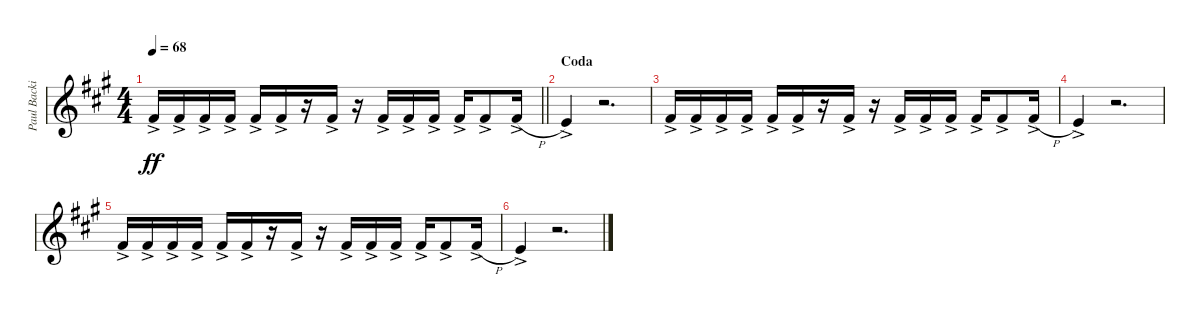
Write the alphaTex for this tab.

\track ("Paul Backing Vocals" "Paul Backi") {instrument clarinet}
\staff {score}
\tuning (E4 B3 G3 D3 A2 E2) {hide}
\ts (4 4)
\tempo 68
\clef g2
\barLineRight lightlight
\ks a
2.1{ac}.16{dy ff} 2.1{ac}.16 2.1{ac}.16 2.1{ac}.16 2.1{ac}.16 2.1{ac}.16 r.16 2.1{ac}.16 r.16 2.1{ac}.16 2.1{ac}.16 2.1{ac}.16 2.1{ac}.16 2.1{ac}.8 2.1{h ac}.16 |
\section ("" "Coda")
0.1{ac}.4 r.2{d} |
2.1{ac}.16 2.1{ac}.16 2.1{ac}.16 2.1{ac}.16 2.1{ac}.16 2.1{ac}.16 r.16 2.1{ac}.16 r.16 2.1{ac}.16 2.1{ac}.16 2.1{ac}.16 2.1{ac}.16 2.1{ac}.8 2.1{h ac}.16 |
0.1{ac}.4 r.2{d} |
2.1{ac}.16 2.1{ac}.16 2.1{ac}.16 2.1{ac}.16 2.1{ac}.16 2.1{ac}.16 r.16 2.1{ac}.16 r.16 2.1{ac}.16 2.1{ac}.16 2.1{ac}.16 2.1{ac}.16 2.1{ac}.8 2.1{h ac}.16 |
0.1{ac}.4 r.2{d}
